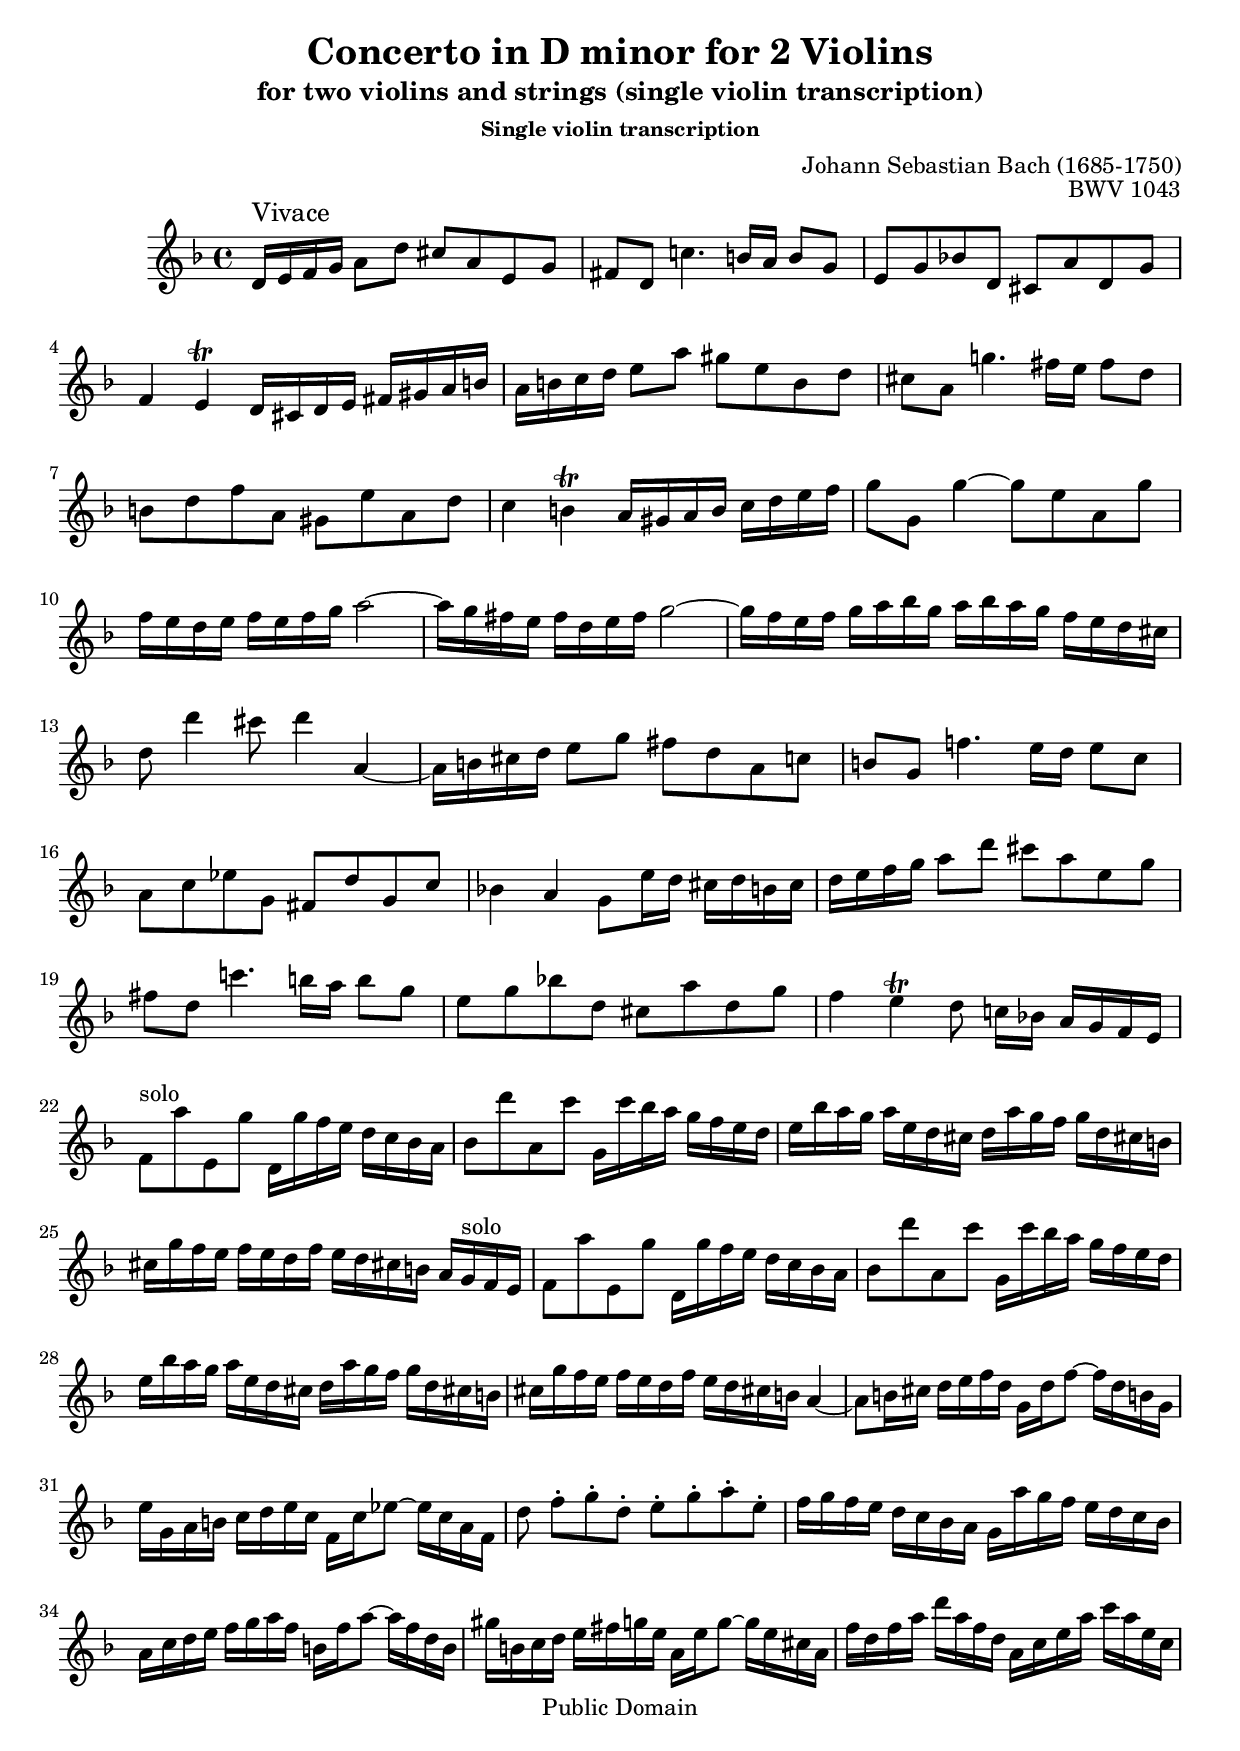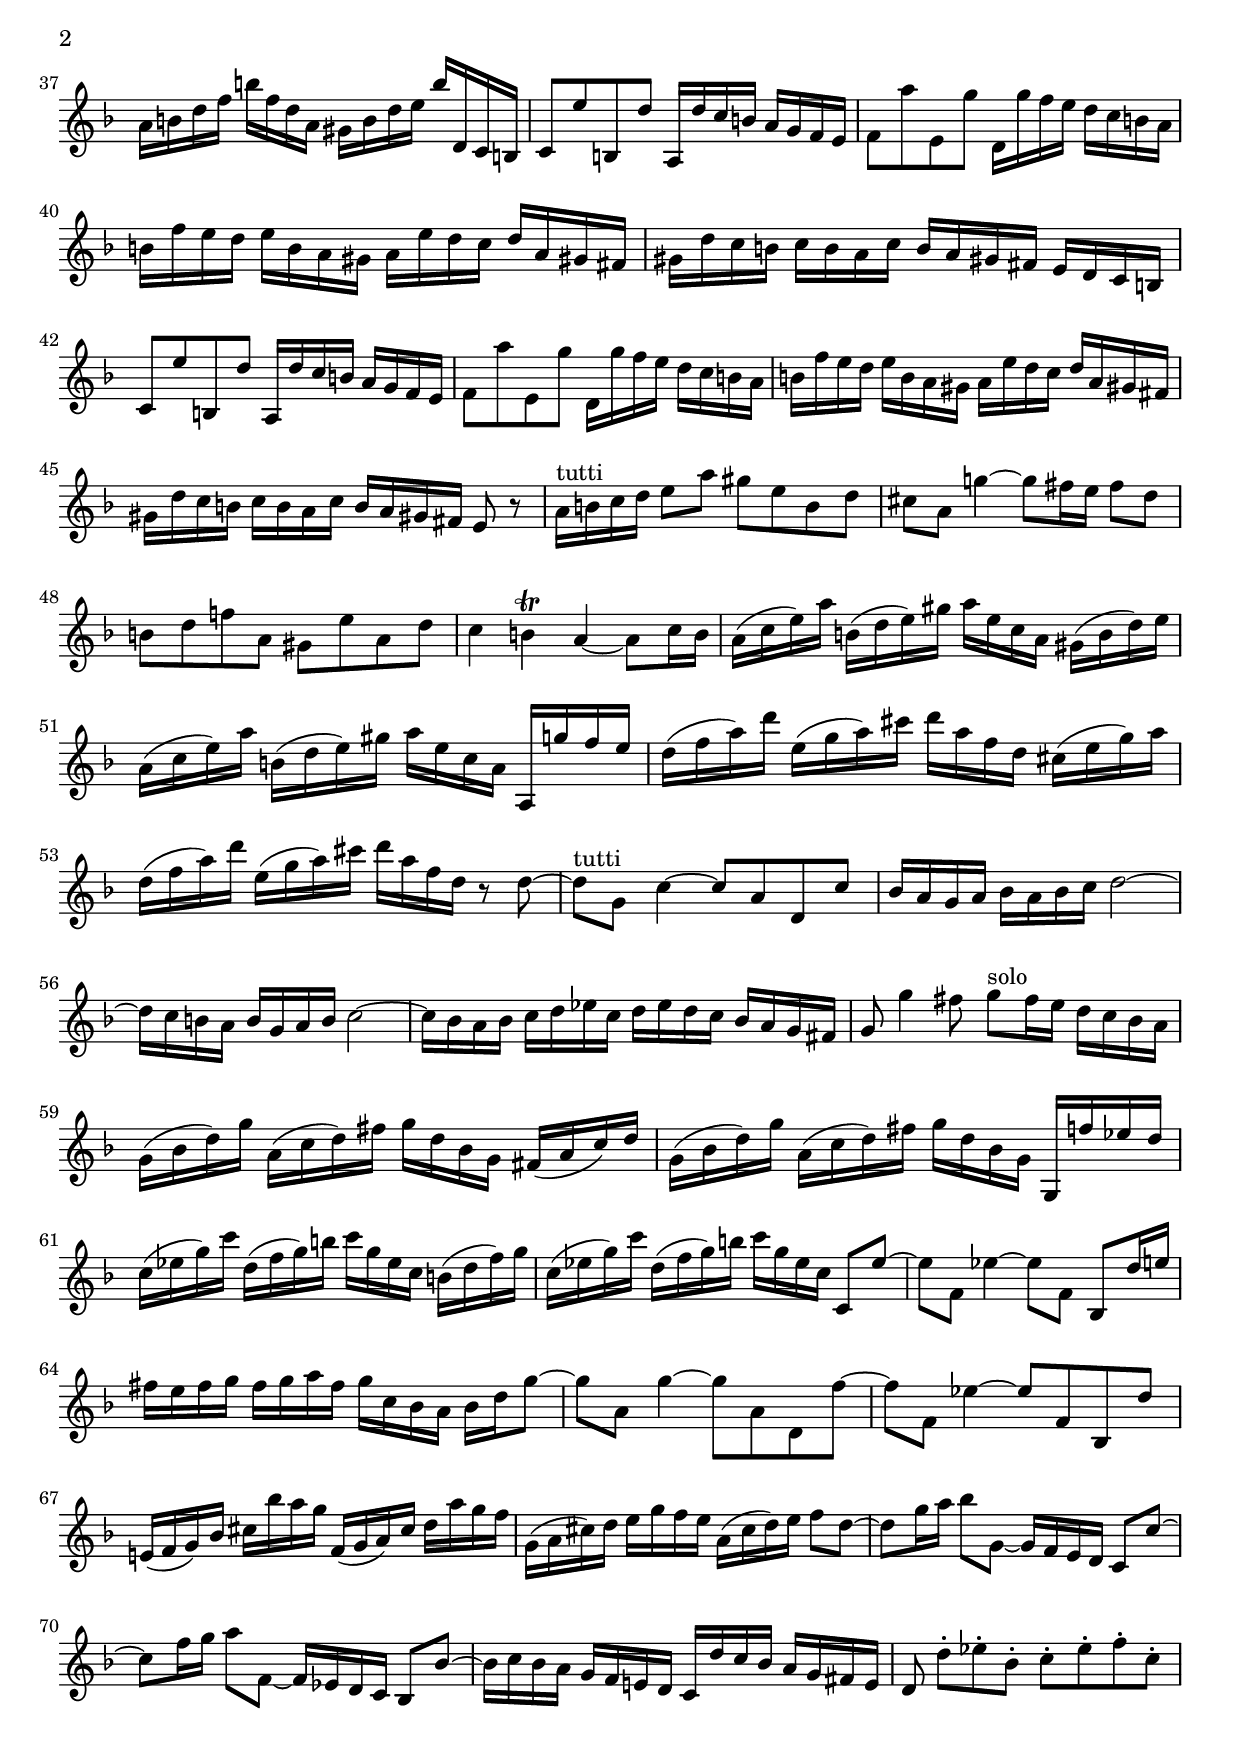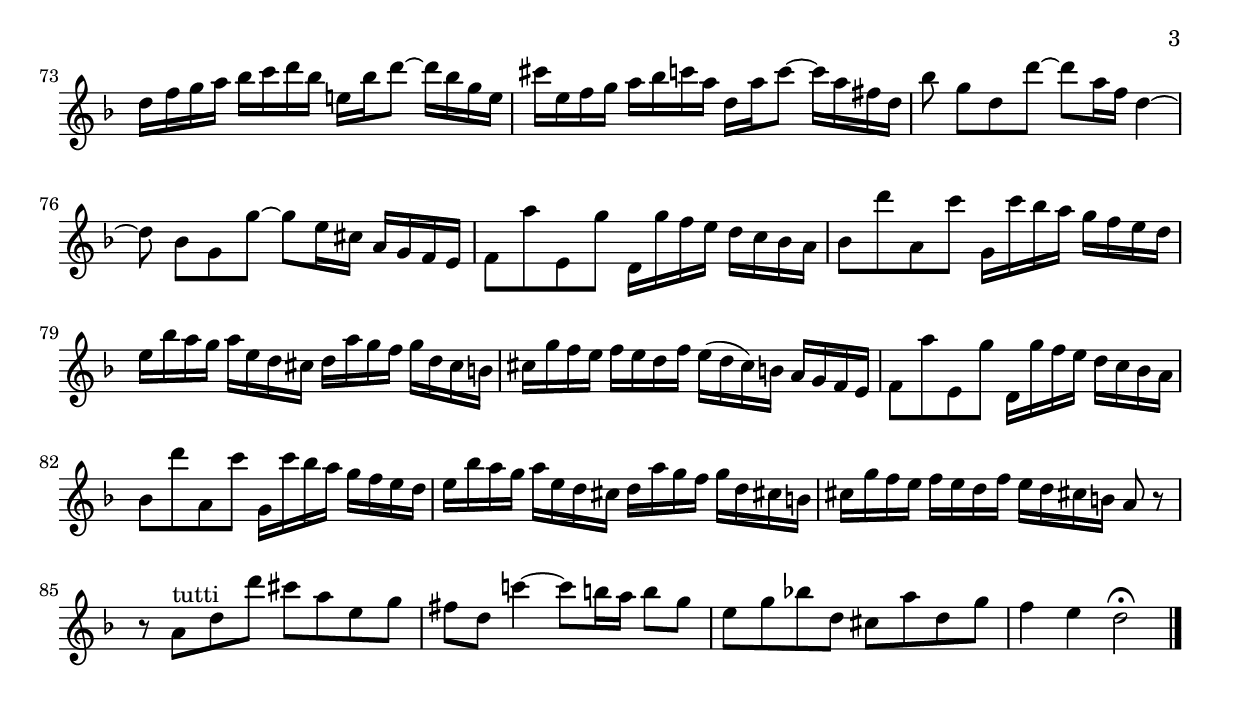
% This file creates the part for single violin transcription

% The edition from which this was typed has orchestral accompaniment.
% I don't know if there's a piano arrangement which is out of copyright.

\header {
    \version "2.16.0"
    title = 	"Concerto in D minor for 2 Violins"
    subtitle =	"First Movement"
    subsubtitle = "Single violin transcription"
    composer =	"Johann Sebastian Bach (1685-1750)"
    opus =	"BWV 1043"
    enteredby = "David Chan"

    %mutopia headers
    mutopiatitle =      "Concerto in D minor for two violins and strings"
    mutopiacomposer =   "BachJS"
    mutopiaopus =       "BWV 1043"
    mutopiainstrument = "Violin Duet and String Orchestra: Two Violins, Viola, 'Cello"
    date =              "1717-23"
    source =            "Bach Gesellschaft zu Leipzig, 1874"
	% M200.a.13.23^3 in Cambridge University Library.
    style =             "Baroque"
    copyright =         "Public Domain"    

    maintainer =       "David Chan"
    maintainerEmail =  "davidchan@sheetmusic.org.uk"
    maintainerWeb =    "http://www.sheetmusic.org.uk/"
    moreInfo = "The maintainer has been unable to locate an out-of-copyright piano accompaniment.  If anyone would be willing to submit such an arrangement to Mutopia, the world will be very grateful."

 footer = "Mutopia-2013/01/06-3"
 %tagline = \markup { \override #'(box-padding . 1.0) \override #'(baseline-skip . 2.7) \box \center-column { \small \line { Sheet music from \with-url #"http://www.MutopiaProject.org" \line { \concat { \teeny www. \normalsize MutopiaProject \teeny .org } \hspace #0.5 } • \hspace #0.5 \italic Free to download, with the \italic freedom to distribute, modify and perform. } \line { \small \line { Typeset using \with-url #"http://www.LilyPond.org" \line { \concat { \teeny www. \normalsize LilyPond \teeny .org }} by \concat { \maintainer . } \hspace #0.5 Reference: \footer } } \line { \teeny \line { This sheet music has been placed in the public domain by the typesetter, for details \concat { see: \hspace #0.3 \with-url #"http://creativecommons.org/licenses/publicdomain" http://creativecommons.org/licenses/publicdomain } } } } }

    subtitle =	"for two violins and strings (single violin transcription)"
    filename = "single_violin.ly"
}

\version "2.16.0"

vivace = \markup {\raise #1  \large Vivace}
 
soloViolinCB =  \relative c' {
    %1 violin 2	     
    d16^\vivace e f g a8 d cis a e g |
    fis d c'!4. b16 a b8 g |
    e g bes! d, cis a' d, g |
    f4 e\trill d16 cis d e fis gis a b |

    %5 violin 1
    a b c d e8 a gis e b d |
    cis a g'!4. fis16 e fis8 d |
    b d f a, gis e' a, d |
    c4 b\trill a16 gis a b c d e f |
    g8 g, g'4 ~ g8 e a, g' |
    f16 e d e f e f g a2 ~ |
    a16 g fis e fis d e fis g2 ~ |
    g16 f e f g a bes g a bes a g f e d cis |
    d8 d'4 cis8 d4 a,4 ~ |

    %14 violin 2    
    a16 b cis d e8 g fis d a c |
    b g f'!4. e16 d e8 c |
    a c es g, fis d' g, c |
    bes!4 a g8 e'16 d cis d b cis |
    
    %18 violin 1
    d e f g a8 d cis a e g |
    fis d c'!4. b16 a b8 g |
    e g bes! d, cis a' d, g |
    f4 e\trill d8  c!16[ bes!] a g f e |
    f8^"solo" a' e, g' d,16 g' f e d c bes a |
    bes8 d' a, c' g,16 c' bes a g f e d |
    e bes' a g a e d cis d a' g f g d cis! b |
    cis g' f e f e d f e d cis! b a g^"solo" f e |

    %26 violin 2
    f8 a' e, g' d,16 g' f e d c bes a |
    bes8 d' a, c' g,16 c' bes a g f e d |
    e bes' a g a e d cis d a' g f g d cis! b |
    cis g' f e f e d f e d cis! b a4 ~ |

    %30 violin 1
    a8 b16 cis d e f d g, d' f8 ~ f16 d b! g |
    e' g, a b c d e c f, c' es8 ~ es16 c a f |
    d'8  f[-. g-. d-.] e-. g-. a-. e-. |
    f16 g f e d c bes a g a' g f e d c bes |

    %34 violin 2
    a16 c d e f g a f b, f' a8 ~ a16 f d b |
    gis' b, c d e fis g e a, e' g8 ~ g16 e cis a |

    %36 violin 1
    f'16 d f a d a f d a c e a c a e c |
    a b d f b f d a gis b d e b' d,, c b |

    %38 violin 2
    c8 e' b, d' a,16 d' c b a g f e |
    f8 a' e, g' d,16 g' f e d c b a |
    b f' e d e b a gis a e' d c d a gis! fis |
    gis d' c b c b a c b a gis! fis e d c b |

    %42 violin 1
    c8 e' b, d' a,16 d' c b a g f e |
    f8 a' e, g' d,16 g' f e d c b a |
    b f' e d e b a gis a e' d c d a gis! fis |
    gis d' c b c b a c b a gis! fis e8 r |
    a16^"tutti" b c d e8 a gis e b d |
    cis a g'!4 ~ g8 fis16 e fis8 d |
    b d f! a, gis e' a, d |
    c4 b\trill a4 ~ a8 c16 b |

    %50 violin 2
    a( c  e) a b,( d  e) gis a e c a gis( b  d) e |
    a,( c  e) a b,( d  e) gis a e c a a, g'' f e |

    %52 violin 1
    d( f  a) d e,( g  a) cis d a f d cis( e  g) a |
    d,( f  a) d e,( g  a) cis d a f d r8 d ~ |

    %54 violin 2
    d^"tutti" g, c4 ~ c8 a d, c' |
    bes16 a g a bes a bes c d2 ~ |
    d16 c b a b g a b c2 ~ |
    c16 bes a bes c d es c d es d c bes a g fis |
    g8 g'4 fis8 g8 [^"solo" fis16 e]  d[ c bes a] |

    %59 violin 1
     g( bes  d) g a,( c  d) fis g d bes g fis( a  c) d |
    g,( bes  d) g a,( c  d) fis g d bes g g, f'' es d |

    %61 violin 2
    c( es  g) c d,( f  g) b c g es c b( d  f) g |
    c,( es  g) c d,( f  g) b c g es c c,8 es' ~ |
    es f, es'4 ~ es8 f, bes, d'16 e  |

    %64 violin 1
    fis e fis g fis g a fis g c, bes a bes d g8 ~ |
    g a, g'4 ~ g8 a, d, f' ~ |
    f f, es'4 ~ es8 f, bes, d' |
    e,!16( f  g) bes cis bes' a g f,( g  a) cis d a' g f |
    g,( a  cis) d e g f e a,( cis  d) e f8 d ~ |
    d g16 a bes8 g, ~ g16 f e d c8 c' ~ |
    c f16 g a8 f, ~ f16 es d c bes8 bes' ~ |
    bes16 c bes a g f e! d c d' c bes a g fis e |
    d8  d'[-. es-. bes-.] c-. es-. f-. c-. |
    d16 f g a bes c d bes e,! bes' d8 ~ d16 bes g e |
    cis' e, f g a bes c a d, a' c8 ~ c16 a fis d |
    bes'8  g[ d d'] ~ d a16 f d4 ~ |
    d8  bes[ g g'] ~ g e16 cis a g f e |
    f8 a' e, g' d,16 g' f e d c bes a |
    bes8 d' a, c' g,16 c' bes a g f e d |
    e bes' a g a e d cis d a' g f g d cis b |
    cis g' f e f e d f e( d  cis) b a g f e |

    %81 violin 2
    f8 a' e, g' d,16 g' f e d c bes a |
    bes8 d' a, c' g,16 c' bes a g f e d |
    e bes' a g a e d cis d a' g f g d cis! b |
    cis g' f e f e d f e d cis! b a8 r |

    %85 violin 1
    r a^"tutti" d d' cis a e g |
    fis d c'!4 ~ c8 b16 a b8 g |
    e g bes! d, cis a' d, g |
    f4 e d2^\fermata |
    \bar "|."
}

%\include "single_violin_2.ly"
%\include "solo_violin2_3.ly"

\version "2.16.0"

% 1st movement
\score {
     \context Voice = SingleViolin {
        \set Staff.midiInstrument = "violin"
        \key d \minor
        \time 4/4
        \soloViolinCB
    }
    \layout {}
    \midi {
      \tempo 4 = 100
    }
}


% 3rd movement
%{
\score {
     \context Voice = SoloViolinII {
        \set Staff.midiInstrument = "violin"
        \key d \minor
        \time 3/4
        \soloViolinCD
    }
    \header {
	piece = "Allegro"
        opus = ""
    }
    \layout {}
    \midi {
      \tempo 4 = 110
    }
}
%}